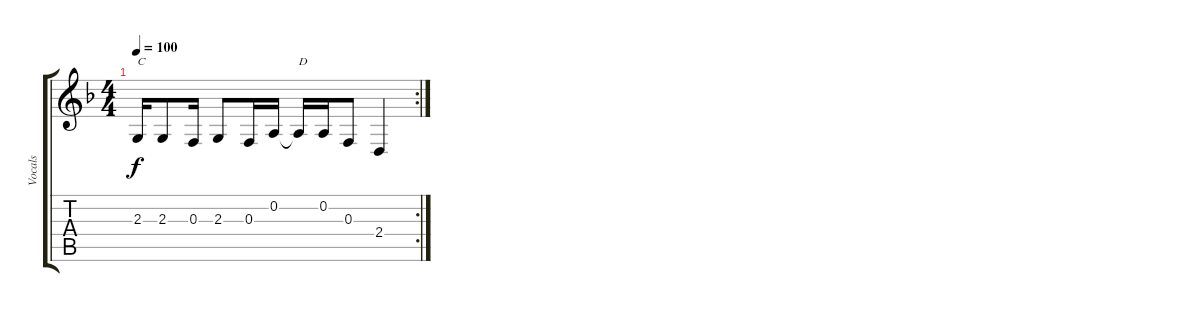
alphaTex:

\track ("Vocals" "Vocals") {instrument sopranosax}
\staff {score tabs}
\tuning (D4 A3 F3 C3 G2 D2) {hide}
\rc 2
\ts (4 4)
\tempo 100
\clef g2
\ks dminor
2.3.16{txt "C" dy f} 2.3.8 0.3.16 2.3.8 0.3.16 0.2.16 0.2{t}.16{txt "D"} 0.2.16 0.3.8 2.4.4
